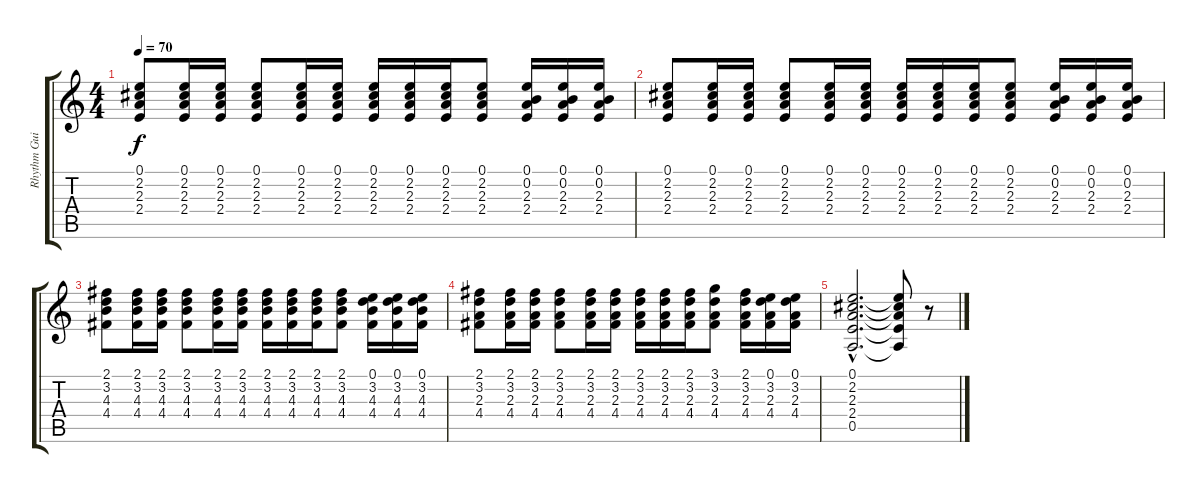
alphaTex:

\track ("Rhythm Guitar" "Rhythm Gui") {instrument acousticguitarnylon}
\staff {score tabs}
\tuning (E4 B3 G3 D3 A2 E2) {hide}
\ts (4 4)
\tempo 70
\clef g2
\ks c
(0.1 2.2 2.3 2.4).8{dy f} (0.1 2.2 2.3 2.4).16 (0.1 2.2 2.3 2.4).16 (0.1 2.2 2.3 2.4).8 (0.1 2.2 2.3 2.4).16 (0.1 2.2 2.3 2.4).16 (0.1 2.2 2.3 2.4).16 (0.1 2.2 2.3 2.4).16 (0.1 2.2 2.3 2.4).16 (0.1 2.2 2.3 2.4).8 (0.1 0.2 2.3 2.4).16 (0.1 0.2 2.3 2.4).16 (0.1 0.2 2.3 2.4).16 |
(0.1 2.2 2.3 2.4).8 (0.1 2.2 2.3 2.4).16 (0.1 2.2 2.3 2.4).16 (0.1 2.2 2.3 2.4).8 (0.1 2.2 2.3 2.4).16 (0.1 2.2 2.3 2.4).16 (0.1 2.2 2.3 2.4).16 (0.1 2.2 2.3 2.4).16 (0.1 2.2 2.3 2.4).16 (0.1 2.2 2.3 2.4).8 (0.1 0.2 2.3 2.4).16 (0.1 0.2 2.3 2.4).16 (0.1 0.2 2.3 2.4).16 |
(2.1 3.2 4.3 4.4).8 (2.1 3.2 4.3 4.4).16 (2.1 3.2 4.3 4.4).16 (2.1 3.2 4.3 4.4).8 (2.1 3.2 4.3 4.4).16 (2.1 3.2 4.3 4.4).16 (2.1 3.2 4.3 4.4).16 (2.1 3.2 4.3 4.4).16 (2.1 3.2 4.3 4.4).16 (2.1 3.2 4.3 4.4).8 (0.1 3.2 4.3 4.4).16 (0.1 3.2 4.3 4.4).16 (0.1 3.2 4.3 4.4).16 |
(2.1 3.2 2.3 4.4).8 (2.1 3.2 2.3 4.4).16 (2.1 3.2 2.3 4.4).16 (2.1 3.2 2.3 4.4).8 (2.1 3.2 2.3 4.4).16 (2.1 3.2 2.3 4.4).16 (2.1 3.2 2.3 4.4).16 (2.1 3.2 2.3 4.4).16 (2.1 3.2 2.3 4.4).16 (3.1 3.2 2.3 4.4).8 (2.1 3.2 2.3 4.4).16 (0.1 3.2 2.3 4.4).16 (0.1 3.2 2.3 4.4).16 |
(0.1{hac} 2.2{hac} 2.3{hac} 2.4{hac} 0.5{hac}).2{d} (0.1{t} 2.2{t} 2.3{t} 2.4{t} 0.5{t}).8 r.8
